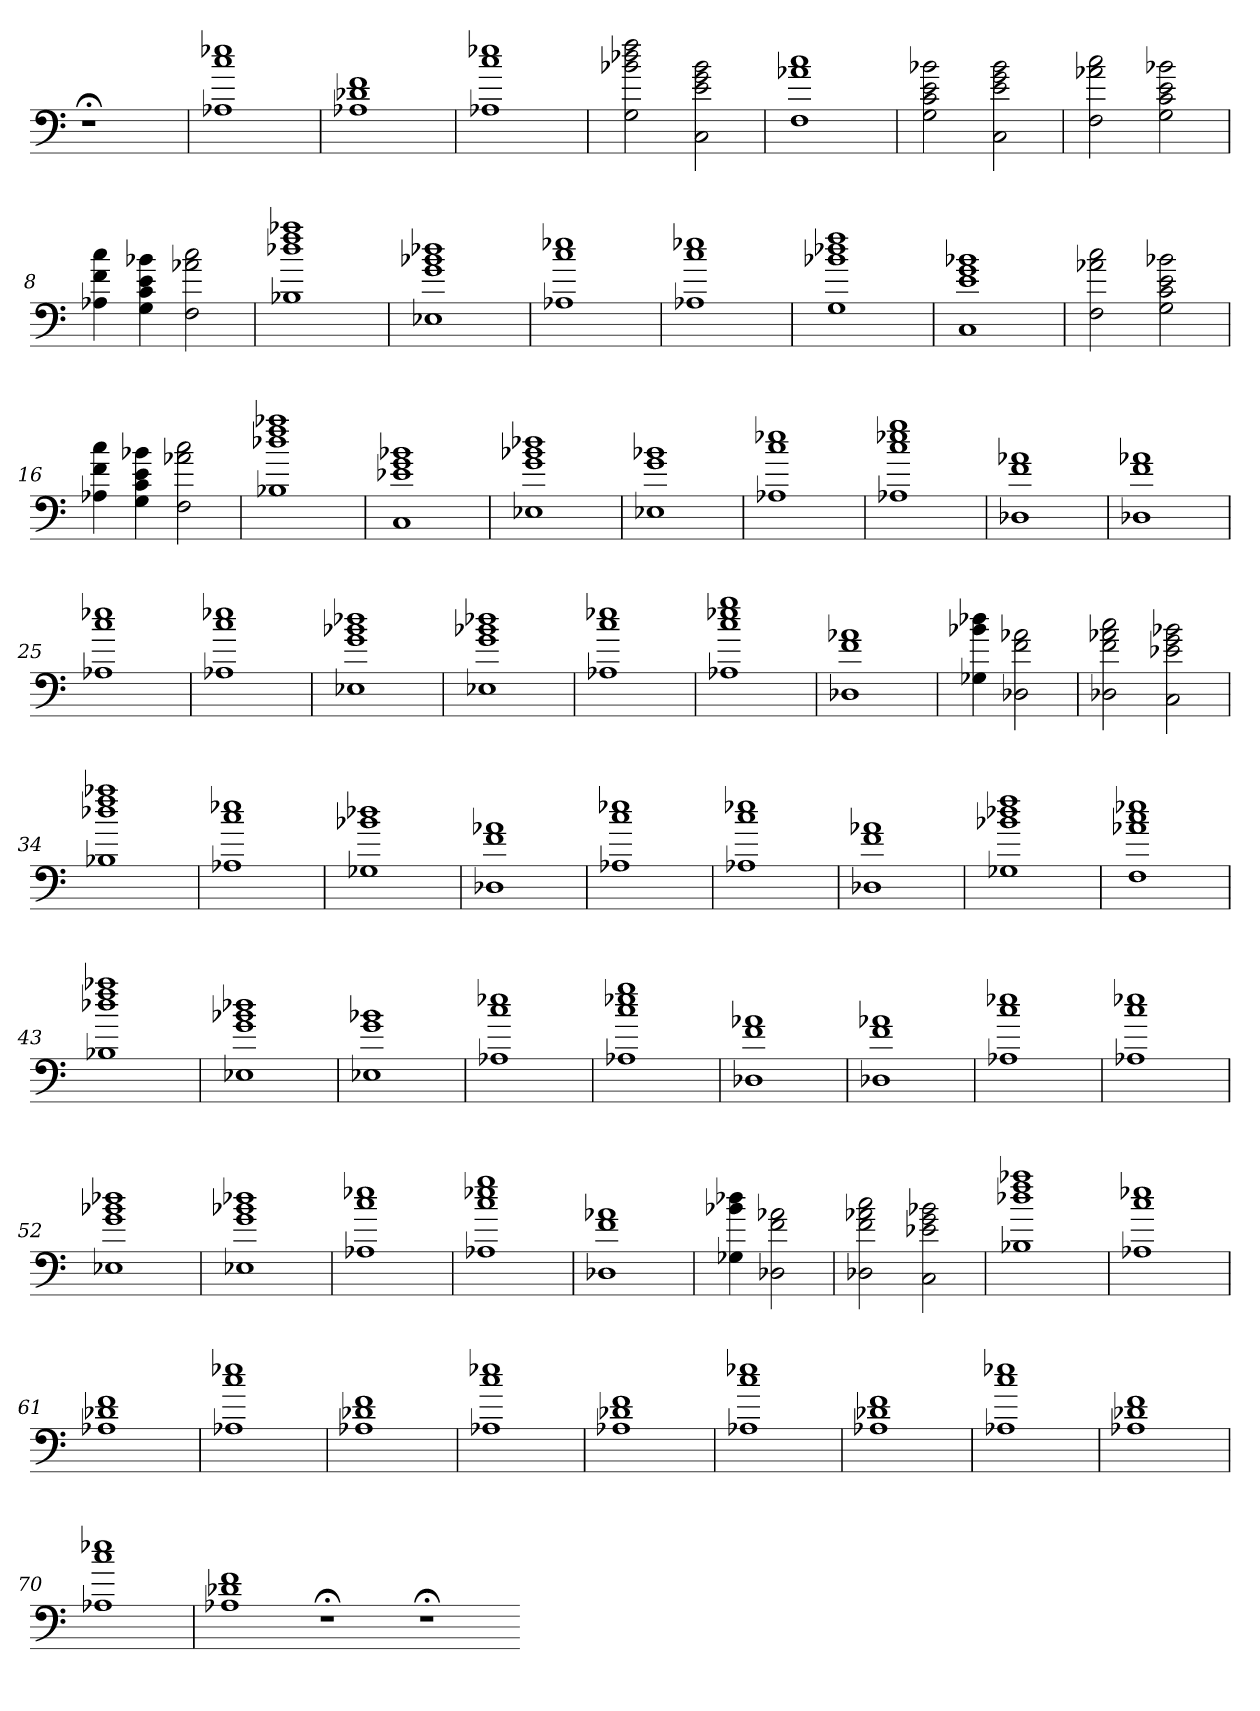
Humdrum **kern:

**kern
*part1
*staff1
=
1r;<
=1
1A-X 1cc 1ee-X
=2
1A-X 1d-X 1f
=3
1A-X 1cc 1ee-X
=4
2G 2b-X 2dd-X 2ff
2C 2e 2g 2b-
=5
1F 1a-X 1cc
=6
2G 2c 2e 2b-X
2C 2e 2g 2b-
=7
2F 2a-X 2cc
2G 2c 2e 2b-X
=8
4A-X 4f 4cc
4G 4c 4e 4b-X
2F 2a-X 2cc
=9
1B-X 1dd-X 1ff 1aa-X
=10
1E-X 1g 1b-X 1dd-X
=11
1A-X 1cc 1ee-X
=12
1A-X 1cc 1ee-X
=13
1G 1b-X 1dd-X 1ff
=14
1C 1e 1g 1b-X
=15
2F 2a-X 2cc
2G 2c 2e 2b-X
=16
4A-X 4f 4cc
4G 4c 4e 4b-X
2F 2a-X 2cc
=17
1B-X 1dd-X 1ff 1aa-X
=18
1C 1e-X 1g 1b-X
=19
1E-X 1g 1b-X 1dd-X
=20
1E-X 1g 1b-X
=21
1A-X 1cc 1ee-X
=22
1A-X 1cc 1ee-X 1gg
=23
1D-X 1f 1a-X
=24
1D-X 1f 1a-X
=25
1A-X 1cc 1ee-X
=26
1A-X 1cc 1ee-X
=27
1E-X 1g 1b-X 1dd-X
=28
1E-X 1g 1b-X 1dd-X
=29
1A-X 1cc 1ee-X
=30
1A-X 1cc 1ee-X 1gg
=31
1D-X 1f 1a-X
=32
4G-X 4b-X 4dd-X
2D-X 2f 2a-X
=33
2D-X 2f 2a-X 2cc
2C 2e-X 2g 2b-X
=34
1B-X 1dd-X 1ff 1aa-X
=35
1A-X 1cc 1ee-X
=36
1G-X 1b-X 1dd-X
=37
1D-X 1f 1a-X
=38
1A-X 1cc 1ee-X
=39
1A-X 1cc 1ee-X
=40
1D-X 1f 1a-X
=41
1G-X 1b-X 1dd-X 1ff
=42
1F 1a-X 1cc 1ee-X
=43
1B-X 1dd-X 1ff 1aa-X
=44
1E-X 1g 1b-X 1dd-X
=45
1E-X 1g 1b-X
=46
1A-X 1cc 1ee-X
=47
1A-X 1cc 1ee-X 1gg
=48
1D-X 1f 1a-X
=49
1D-X 1f 1a-X
=50
1A-X 1cc 1ee-X
=51
1A-X 1cc 1ee-X
=52
1E-X 1g 1b-X 1dd-X
=53
1E-X 1g 1b-X 1dd-X
=54
1A-X 1cc 1ee-X
=55
1A-X 1cc 1ee-X 1gg
=56
1D-X 1f 1a-X
=57
4G-X 4b-X 4dd-X
2D-X 2f 2a-X
=58
2D-X 2f 2a-X 2cc
2C 2e-X 2g 2b-X
=59
1B-X 1dd-X 1ff 1aa-X
=60
1A-X 1cc 1ee-X
=61
1A-X 1d-X 1f
=62
1A-X 1cc 1ee-X
=63
1A-X 1d-X 1f
=64
1A-X 1cc 1ee-X
=65
1A-X 1d-X 1f
=66
1A-X 1cc 1ee-X
=67
1A-X 1d-X 1f
=68
1A-X 1cc 1ee-X
=69
1A-X 1d-X 1f
=70
1A-X 1cc 1ee-X
=71
1A-X 1d-X 1f
1r;<
1r;<
=-
*-
